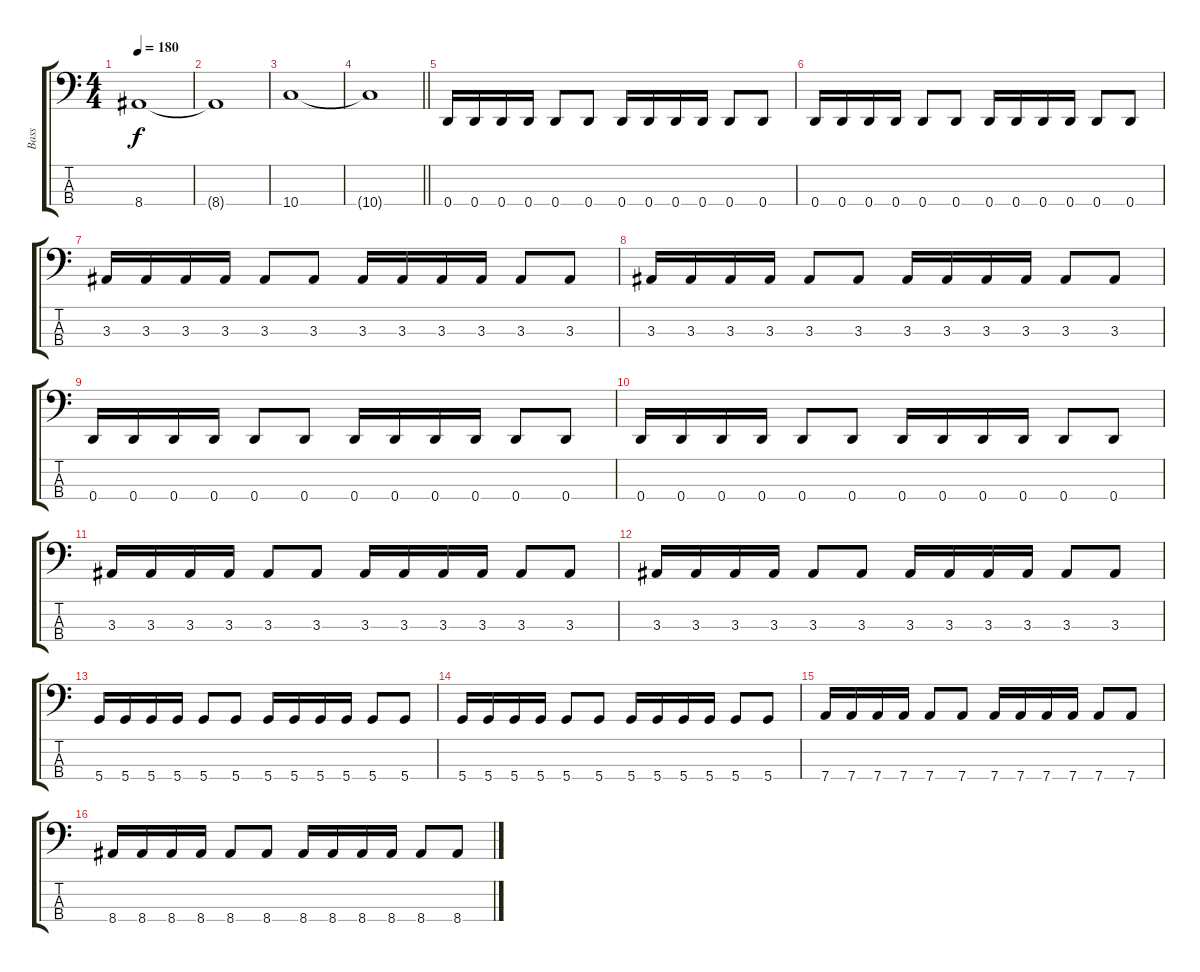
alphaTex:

\track ("Bass" "Bass") {instrument electricbassfinger}
\staff {score tabs}
\tuning (F2 C2 G1 D1) {hide}
\ts (4 4)
\tempo 180
\clef f4
\ks c
8.4.1{dy f} |
8.4{t}.1 |
10.4.1 |
\barLineRight lightlight
10.4{t}.1 |
\section ("" "")
0.4.16 0.4.16 0.4.16 0.4.16 0.4.8 0.4.8 0.4.16 0.4.16 0.4.16 0.4.16 0.4.8 0.4.8 |
0.4.16 0.4.16 0.4.16 0.4.16 0.4.8 0.4.8 0.4.16 0.4.16 0.4.16 0.4.16 0.4.8 0.4.8 |
3.3.16 3.3.16 3.3.16 3.3.16 3.3.8 3.3.8 3.3.16 3.3.16 3.3.16 3.3.16 3.3.8 3.3.8 |
3.3.16 3.3.16 3.3.16 3.3.16 3.3.8 3.3.8 3.3.16 3.3.16 3.3.16 3.3.16 3.3.8 3.3.8 |
0.4.16 0.4.16 0.4.16 0.4.16 0.4.8 0.4.8 0.4.16 0.4.16 0.4.16 0.4.16 0.4.8 0.4.8 |
0.4.16 0.4.16 0.4.16 0.4.16 0.4.8 0.4.8 0.4.16 0.4.16 0.4.16 0.4.16 0.4.8 0.4.8 |
3.3.16 3.3.16 3.3.16 3.3.16 3.3.8 3.3.8 3.3.16 3.3.16 3.3.16 3.3.16 3.3.8 3.3.8 |
3.3.16 3.3.16 3.3.16 3.3.16 3.3.8 3.3.8 3.3.16 3.3.16 3.3.16 3.3.16 3.3.8 3.3.8 |
5.4.16 5.4.16 5.4.16 5.4.16 5.4.8 5.4.8 5.4.16 5.4.16 5.4.16 5.4.16 5.4.8 5.4.8 |
5.4.16 5.4.16 5.4.16 5.4.16 5.4.8 5.4.8 5.4.16 5.4.16 5.4.16 5.4.16 5.4.8 5.4.8 |
7.4.16 7.4.16 7.4.16 7.4.16 7.4.8 7.4.8 7.4.16 7.4.16 7.4.16 7.4.16 7.4.8 7.4.8 |
8.4.16 8.4.16 8.4.16 8.4.16 8.4.8 8.4.8 8.4.16 8.4.16 8.4.16 8.4.16 8.4.8 8.4.8
